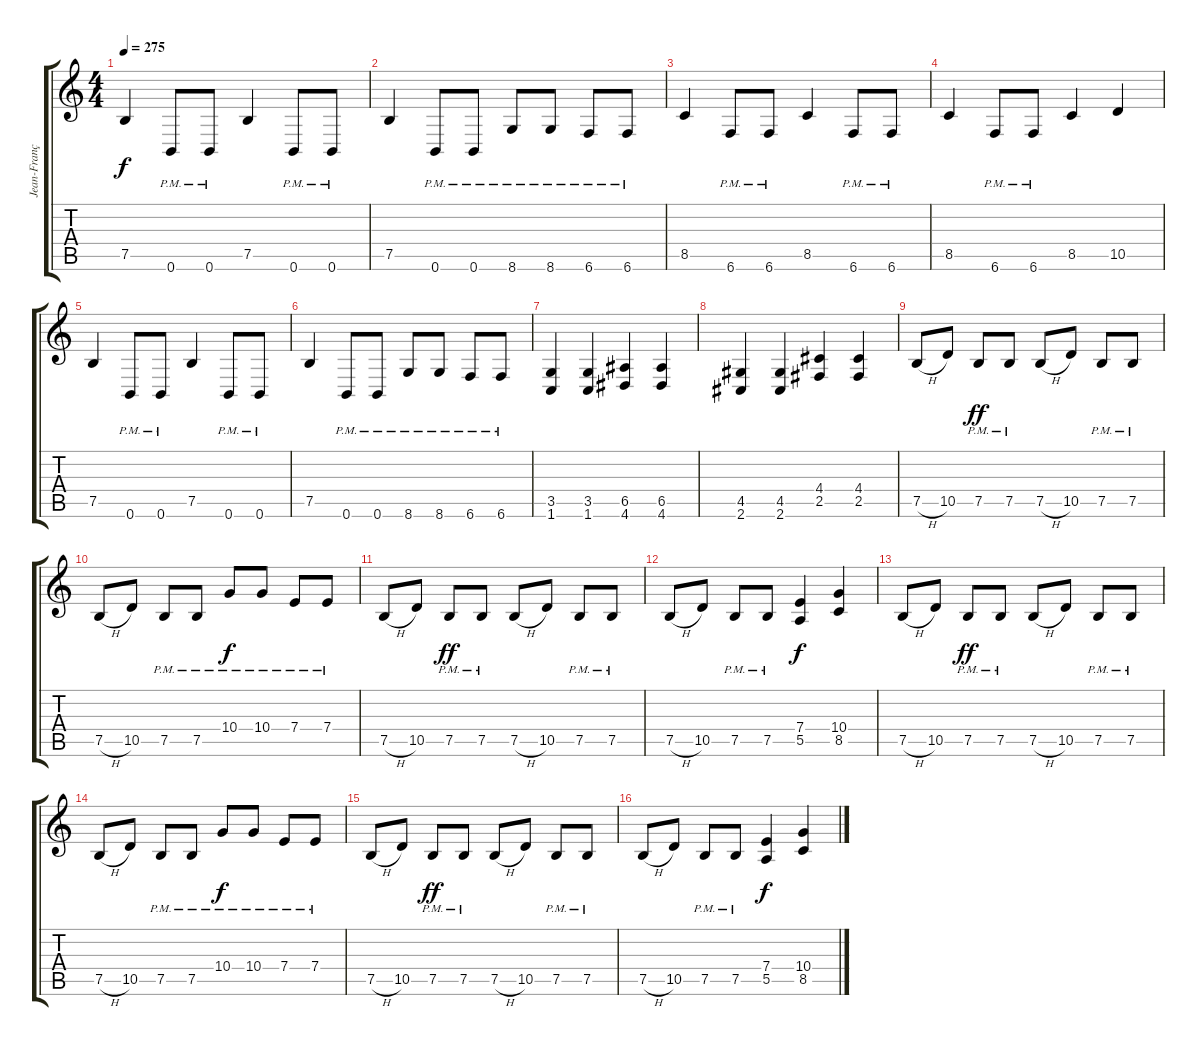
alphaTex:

\track ("Jean-François Dagenais" "Jean-Franç") {instrument distortionguitar}
\staff {score tabs}
\tuning (B3 Gb3 D3 A2 E2 B1) {hide}
\ts (4 4)
\tempo 275
\clef g2
\ks c
7.5.4{dy f} 0.6{pm}.8 0.6{pm}.8 7.5.4 0.6{pm}.8 0.6{pm}.8 |
7.5.4 0.6{pm}.8 0.6{pm}.8 8.6{pm}.8 8.6{pm}.8 6.6{pm}.8 6.6{pm}.8 |
8.5.4 6.6{pm}.8 6.6{pm}.8 8.5.4 6.6{pm}.8 6.6{pm}.8 |
8.5.4 6.6{pm}.8 6.6{pm}.8 8.5.4 10.5.4 |
7.5.4 0.6{pm}.8 0.6{pm}.8 7.5.4 0.6{pm}.8 0.6{pm}.8 |
7.5.4 0.6{pm}.8 0.6{pm}.8 8.6{pm}.8 8.6{pm}.8 6.6{pm}.8 6.6{pm}.8 |
(3.5 1.6).4 (3.5 1.6).4 (6.5 4.6).4 (6.5 4.6).4 |
(4.5 2.6).4 (4.5 2.6).4 (4.4 2.5).4 (4.4 2.5).4 |
7.5{h}.8 10.5.8 7.5{pm}.8{dy ff} 7.5{pm}.8 7.5{h}.8 10.5.8 7.5{pm}.8 7.5{pm}.8 |
7.5{h}.8 10.5.8 7.5{pm}.8 7.5{pm}.8 10.4{pm}.8{dy f} 10.4{pm}.8 7.4{pm}.8 7.4{pm}.8 |
7.5{h}.8 10.5.8 7.5{pm}.8{dy ff} 7.5{pm}.8 7.5{h}.8 10.5.8 7.5{pm}.8 7.5{pm}.8 |
7.5{h}.8 10.5.8 7.5{pm}.8 7.5{pm}.8 (7.4 5.5).4{dy f} (10.4 8.5).4 |
7.5{h}.8 10.5.8 7.5{pm}.8{dy ff} 7.5{pm}.8 7.5{h}.8 10.5.8 7.5{pm}.8 7.5{pm}.8 |
7.5{h}.8 10.5.8 7.5{pm}.8 7.5{pm}.8 10.4{pm}.8{dy f} 10.4{pm}.8 7.4{pm}.8 7.4{pm}.8 |
7.5{h}.8 10.5.8 7.5{pm}.8{dy ff} 7.5{pm}.8 7.5{h}.8 10.5.8 7.5{pm}.8 7.5{pm}.8 |
7.5{h}.8 10.5.8 7.5{pm}.8 7.5{pm}.8 (7.4 5.5).4{dy f} (10.4 8.5).4
